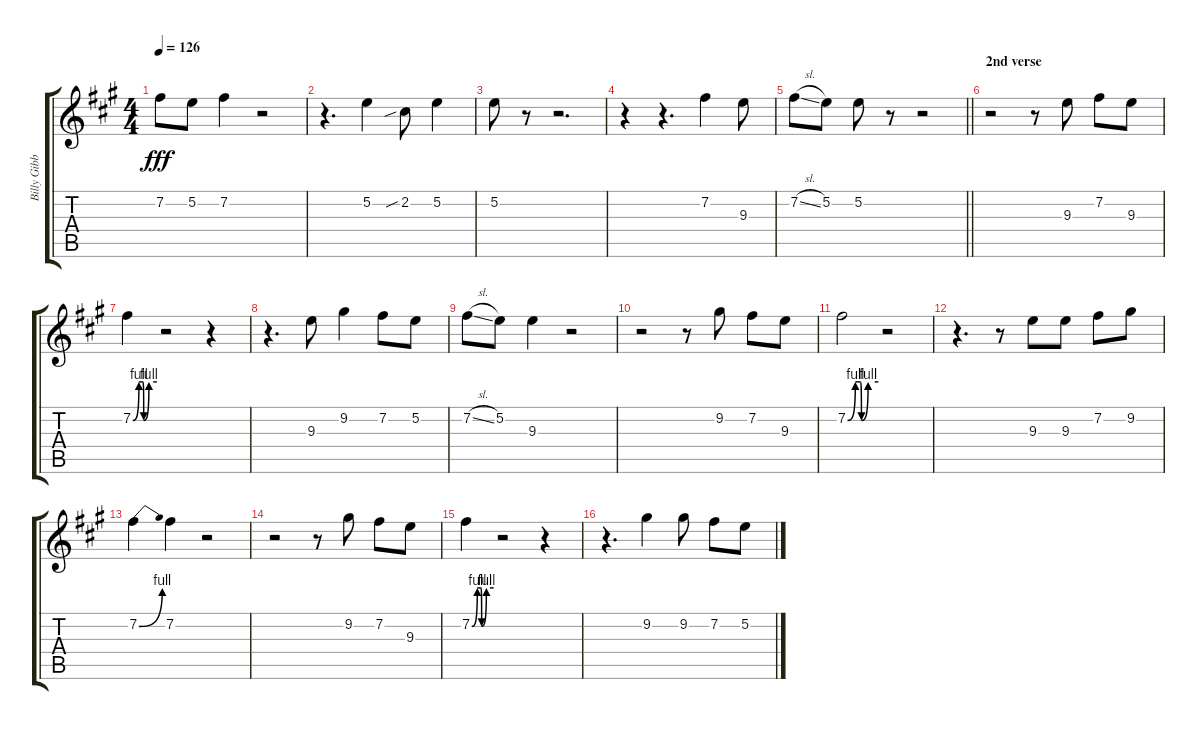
\track ("Billy Gibbons: Lead Vocals" "Billy Gibb") {instrument overdrivenguitar}
\staff {score tabs}
\tuning (E4 B3 G3 D3 A2 E2) {hide}
\ts (4 4)
\tempo 126
\clef g2
\ks a
7.2{t}.8{dy fff} 5.2.8 7.2.4 r.2 |
r.4{d} 5.2.4 2.2{sib}.8 5.2.4 |
5.2.8 r.8 r.2{d} |
r.4 r.4{d} 7.2.4 9.3.8 |
\barLineRight lightlight
7.2{sl}.8 5.2.8 5.2.8 r.8 r.2 |
\section ("" "2nd verse")
r.2 r.8 9.3.8 7.2.8 9.3.8 |
7.2{be (custom 0 0 15 4 25 4 27 0 40 4 60 4)}.4 r.2 r.4 |
r.4{d} 9.3.8 9.2.4 7.2.8 5.2.8 |
7.2{sl}.8 5.2.8 9.3.4 r.2 |
r.2 r.8 9.2.8 7.2.8 9.3.8 |
7.2{be (custom 0 0 15 4 25 4 27 0 40 4 60 4)}.2 r.2 |
r.4{d} r.8 9.3.8 9.3.8 7.2.8 9.2.8 |
7.2{be (bend 0 0 60 4)}.4 7.2.4 r.2 |
r.2 r.8 9.2.8 7.2.8 9.3.8 |
7.2{be (custom 0 0 15 4 25 4 27 0 40 4 60 4)}.4 r.2 r.4 |
r.4{d} 9.2.4 9.2.8 7.2.8 5.2.8
